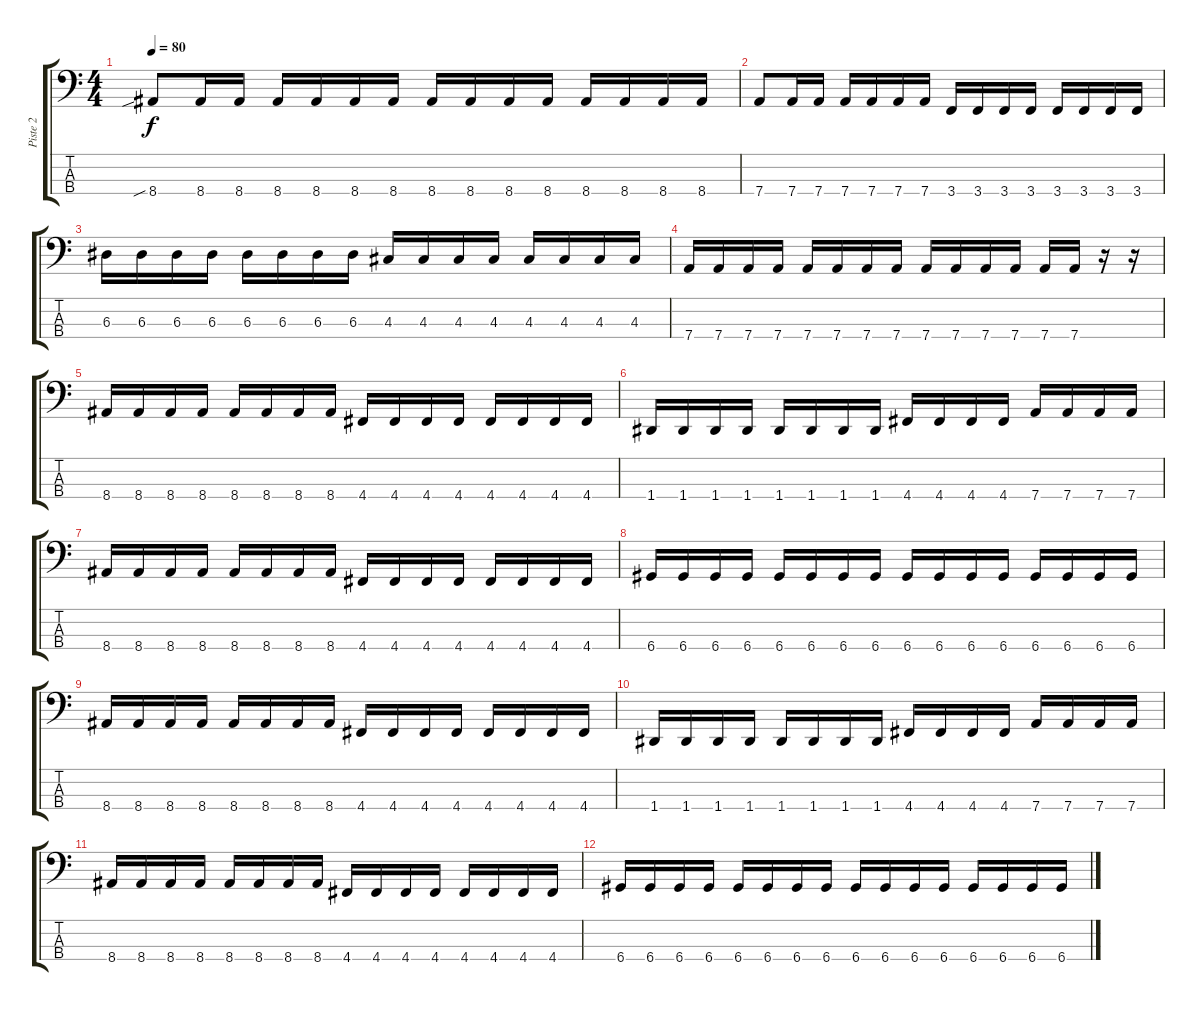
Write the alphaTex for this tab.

\track ("Piste 2" "Piste 2") {instrument electricbassfinger}
\staff {score tabs}
\tuning (G2 D2 A1 D1) {hide}
\ts (4 4)
\tempo 80
\clef f4
\ks c
8.4{sib}.8{dy f} 8.4.16 8.4.16 8.4.16 8.4.16 8.4.16 8.4.16 8.4.16 8.4.16 8.4.16 8.4.16 8.4.16 8.4.16 8.4.16 8.4.16 |
7.4.8 7.4.16 7.4.16 7.4.16 7.4.16 7.4.16 7.4.16 3.4.16 3.4.16 3.4.16 3.4.16 3.4.16 3.4.16 3.4.16 3.4.16 |
6.3.16 6.3.16 6.3.16 6.3.16 6.3.16 6.3.16 6.3.16 6.3.16 4.3.16 4.3.16 4.3.16 4.3.16 4.3.16 4.3.16 4.3.16 4.3.16 |
7.4.16 7.4.16 7.4.16 7.4.16 7.4.16 7.4.16 7.4.16 7.4.16 7.4.16 7.4.16 7.4.16 7.4.16 7.4.16 7.4.16 r.16 r.16 |
8.4.16 8.4.16 8.4.16 8.4.16 8.4.16 8.4.16 8.4.16 8.4.16 4.4.16 4.4.16 4.4.16 4.4.16 4.4.16 4.4.16 4.4.16 4.4.16 |
1.4.16 1.4.16 1.4.16 1.4.16 1.4.16 1.4.16 1.4.16 1.4.16 4.4.16 4.4.16 4.4.16 4.4.16 7.4.16 7.4.16 7.4.16 7.4.16 |
8.4.16 8.4.16 8.4.16 8.4.16 8.4.16 8.4.16 8.4.16 8.4.16 4.4.16 4.4.16 4.4.16 4.4.16 4.4.16 4.4.16 4.4.16 4.4.16 |
6.4.16 6.4.16 6.4.16 6.4.16 6.4.16 6.4.16 6.4.16 6.4.16 6.4.16 6.4.16 6.4.16 6.4.16 6.4.16 6.4.16 6.4.16 6.4.16 |
8.4.16 8.4.16 8.4.16 8.4.16 8.4.16 8.4.16 8.4.16 8.4.16 4.4.16 4.4.16 4.4.16 4.4.16 4.4.16 4.4.16 4.4.16 4.4.16 |
1.4.16 1.4.16 1.4.16 1.4.16 1.4.16 1.4.16 1.4.16 1.4.16 4.4.16 4.4.16 4.4.16 4.4.16 7.4.16 7.4.16 7.4.16 7.4.16 |
8.4.16 8.4.16 8.4.16 8.4.16 8.4.16 8.4.16 8.4.16 8.4.16 4.4.16 4.4.16 4.4.16 4.4.16 4.4.16 4.4.16 4.4.16 4.4.16 |
6.4.16 6.4.16 6.4.16 6.4.16 6.4.16 6.4.16 6.4.16 6.4.16 6.4.16 6.4.16 6.4.16 6.4.16 6.4.16 6.4.16 6.4.16 6.4.16
